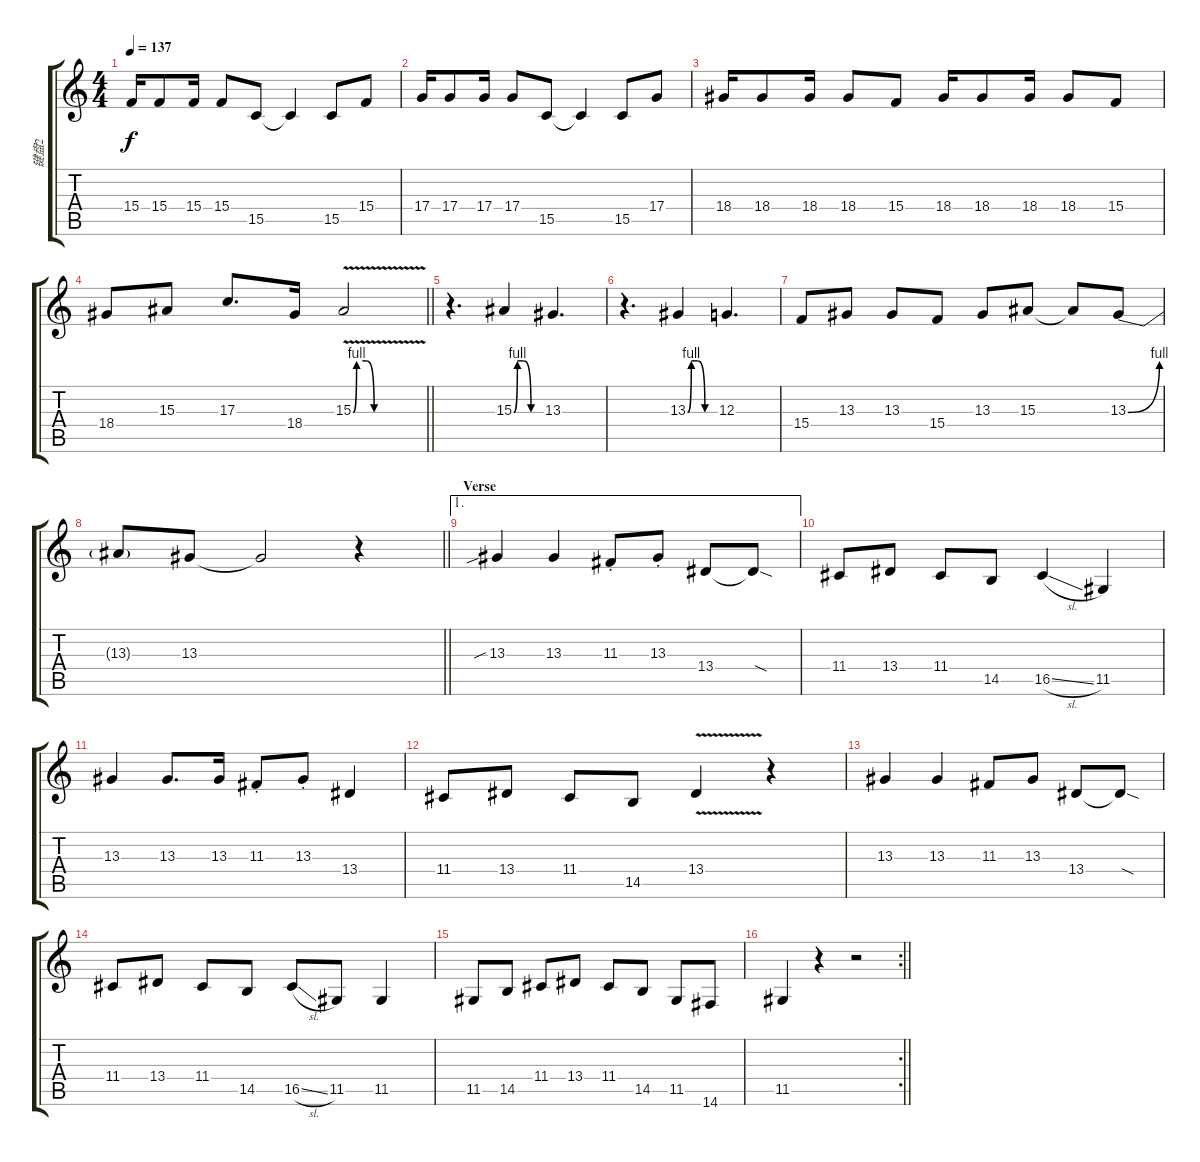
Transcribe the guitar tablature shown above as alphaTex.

\track ("键盘2" "键盘2") {instrument brasssection}
\staff {score tabs}
\tuning (E4 B3 G3 D3 A2 E2) {hide}
\ts (4 4)
\tempo 137
\clef g2
\ks c
15.4.16{dy f} 15.4.8 15.4.16 15.4.8 15.5.8 15.5{t}.4 15.5.8 15.4.8 |
17.4.16 17.4.8 17.4.16 17.4.8 15.5.8 15.5{t}.4 15.5.8 17.4.8 |
18.4.16 18.4.8 18.4.16 18.4.8 15.4.8 18.4.16 18.4.8 18.4.16 18.4.8 15.4.8 |
\barLineRight lightlight
18.4.8 15.3.8 17.3.8{d} 18.4.16 15.3{be (custom 0 0 3 4 11 4 18 0 60 0) v}.2 |
r.4{d} 15.3{be (custom 0 0 8 4 21 4 38 0 60 0)}.4 13.3.4{d} |
r.4{d} 13.3{be (custom 0 0 8 4 21 4 38 0 60 0)}.4 12.3.4{d} |
15.4.8 13.3.8 13.3.8 15.4.8 13.3.8 15.3.8 15.3{t}.8 13.3{be (bend 0 0 60 4)}.8 |
\barLineRight lightlight
13.3{t}.8 13.3.8 13.3{t}.2 r.4 |
\ae 1
\section ("" "Verse")
13.3{sib}.4 13.3.4 11.3{st}.8 13.3{st}.8 13.4.8 13.4{sod t}.8 |
11.4.8 13.4.8 11.4.8 14.5.8 16.5{sl}.4 11.5.4 |
13.3.4 13.3.8{d} 13.3.16 11.3{st}.8 13.3{st}.8 13.4.4 |
11.4.8 13.4.8 11.4.8 14.5.8 13.4{v}.4 r.4 |
13.3.4 13.3.4 11.3.8 13.3.8 13.4.8 13.4{sod t}.8 |
11.4.8 13.4.8 11.4.8 14.5.8 16.5{sl}.8 11.5.8 11.5.4 |
11.5.8 14.5.8 11.4.8 13.4.8 11.4.8 14.5.8 11.5.8 14.6.8 |
\rc 2
\barLineRight lightlight
11.5.4 r.4 r.2
